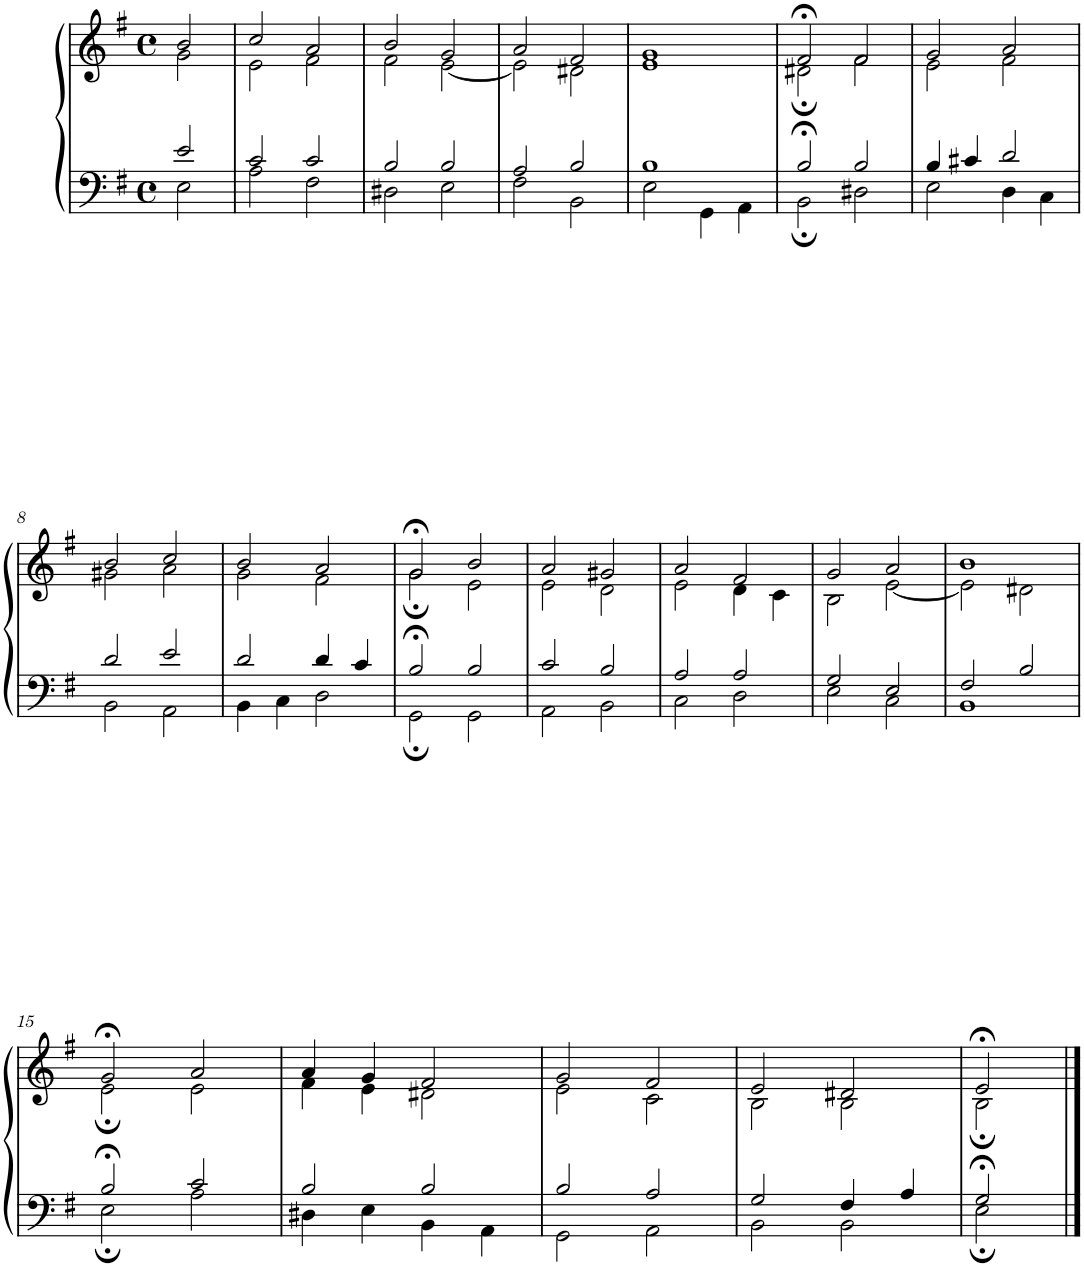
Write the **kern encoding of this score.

**kern	**kern
*part1	*part1
*staff2	*staff1
*I"Piano	*
*I'Pno.	*
*clefF4	*clefG2
*k[f#]	*k[f#]
*M4/4	*M4/4
*met(c)	*met(c)
=1	=1
*^	*^
2e/	2E\	2b/	2g\
=2	=2	=2	=2
2c/	2A\	2cc/	2e\
2c/	2F#\	2a/	2f#\
=3	=3	=3	=3
2B/	2D#X\	2b/	2f#\
2B/	2E\	2g/	[2e\
=4	=4	=4	=4
2A/	2F#\	2a/	2e\]
2B/	2BB\	2f#/	2d#X\
=5	=5	=5	=5
1B	2E\	1g	1e
.	4GG\	.	.
.	4AA\	.	.
=6	=6	=6	=6
2B;</	2BB;\	2f#;</	2d#X;\
2B/	2D#X\	2f#/	2f#\
=7	=7	=7	=7
4B/	2E\	2g/	2e\
4c#X/	.	.	.
2d/	4D\	2a/	2f#\
.	4C\	.	.
!!LO:LB:g=z	!!
=8	=8	=8	=8
2d/	2BB\	2b/	2g#X\
2e/	2AA\	2cc/	2a\
=9	=9	=9	=9
2d/	4BB\	2b/	2g\
.	4C\	.	.
4d/	2D\	2a/	2f#\
4c/	.	.	.
=10	=10	=10	=10
2B;</	2GG;\	2g;</	2g;\
2B/	2GG\	2b/	2e\
=11	=11	=11	=11
2c/	2AA\	2a/	2e\
2B/	2BB\	2g#X/	2d\
=12	=12	=12	=12
2A/	2C\	2a/	2e\
2A/	2D\	2f#/	4d\
.	.	.	4c\
=13	=13	=13	=13
2G/	2E\	2g/	2B\
2E/	2C\	2a/	[2e\
=14	=14	=14	=14
2F#/	1BB	1b	2e\]
2B/	.	.	2d#X\
!!LO:LB:g=z	!!
=15	=15	=15	=15
2B;</	2E;\	2g;</	2e;\
2c/	2A\	2a/	2e\
=16	=16	=16	=16
2B/	4D#X\	4a/	4f#\
.	4E\	4g/	4e\
2B/	4BB\	2f#/	2d#X\
.	4AA\	.	.
=17	=17	=17	=17
2B/	2GG\	2g/	2e\
2A/	2AA\	2f#/	2c\
=18	=18	=18	=18
2G/	2BB\	2e/	2B\
4F#/	2BB\	2d#X/	2B\
4A/	.	.	.
=19	=19	=19	=19
2G;</	2E;\	2e;</	2B;\
*v	*v	*	*
*	*v	*v
==	==
*-	*-
